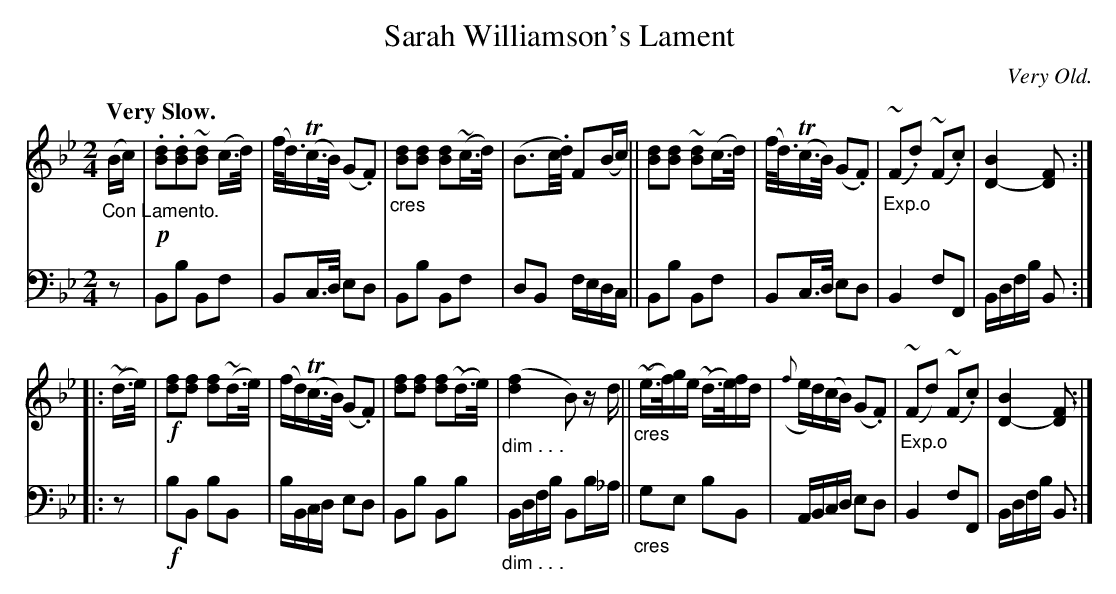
X:1
T: Sarah Williamson's Lament
O: Very Old.
M: 2/4
L: 1/16
Q: "Very Slow."
K: Bb
V: 1 staves=2
"_Con Lamento."(Bc) |!p!\
.[d2B2].[d2B2]~[d2B2] (c>d) | (f<d)(Tc>B) (G2.F2) |"_cres" [d2B2][d2B2] [d2B2](~c>d) | (B3c/.d/) F2(Bc) ||\
[d2B2][d2B2] ~[d2B2](c>d) | (f<d)(Tc>B) (G2.F2) |"_Exp.o" (~F2.d2) (~F2.c2) | [B4D4-] [F2D2] :|
|: (~d>e) |!f!\
[f2d2][f2d2] [f2d2](~d>e) | (fd)(Tc>B) (G2.F2) | [f2d2][f2d2] [f2d2](~d>e) | "_dim . . ."([f4d4] B2) zd ||"_cres"\
(~e>f)ge (~d>e)fd | ({f}ed)(cB) (G2.F2) |"_Exp.o" (~F2d2) (~F2.c2) | [B4D4-] [F2D2] :|
V: 2 clef=bass middle=d
z2 |\
B2b2 B2f2 | B2c>d e2d2 | B2b2 B2f2 | d2B2 fedc || B2b2 B2f2 | B2c>d e2d2 | B4 f2F2 | Bdfb B2 :||: z2 |
!f!b2B2 b2B2 | bBcd e2d2 | B2b2 B2b2 | "_dim . . ."Bdfb B2b_a ||"_cres" g2e2 b2B2 | ABcd e2d2 | B4 f2F2 | Bdfb B2 :|
